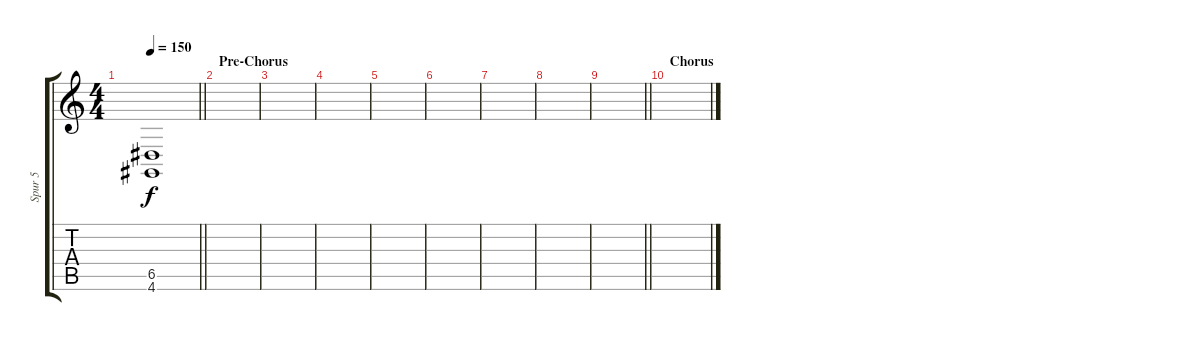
\track ("Spur 5" "Spur 5") {instrument brightacousticpiano}
\staff {score tabs}
\tuning (E4 B3 G3 D3 A2 E2) {hide}
\ts (4 4)
\tempo 150
\clef g2
\barLineRight lightlight
\ks c
(6.5 4.6).1{dy f} |
\section ("" "Pre-Chorus")
|
|
|
|
|
|
|
\barLineRight lightlight
|
\section ("" "Chorus")
